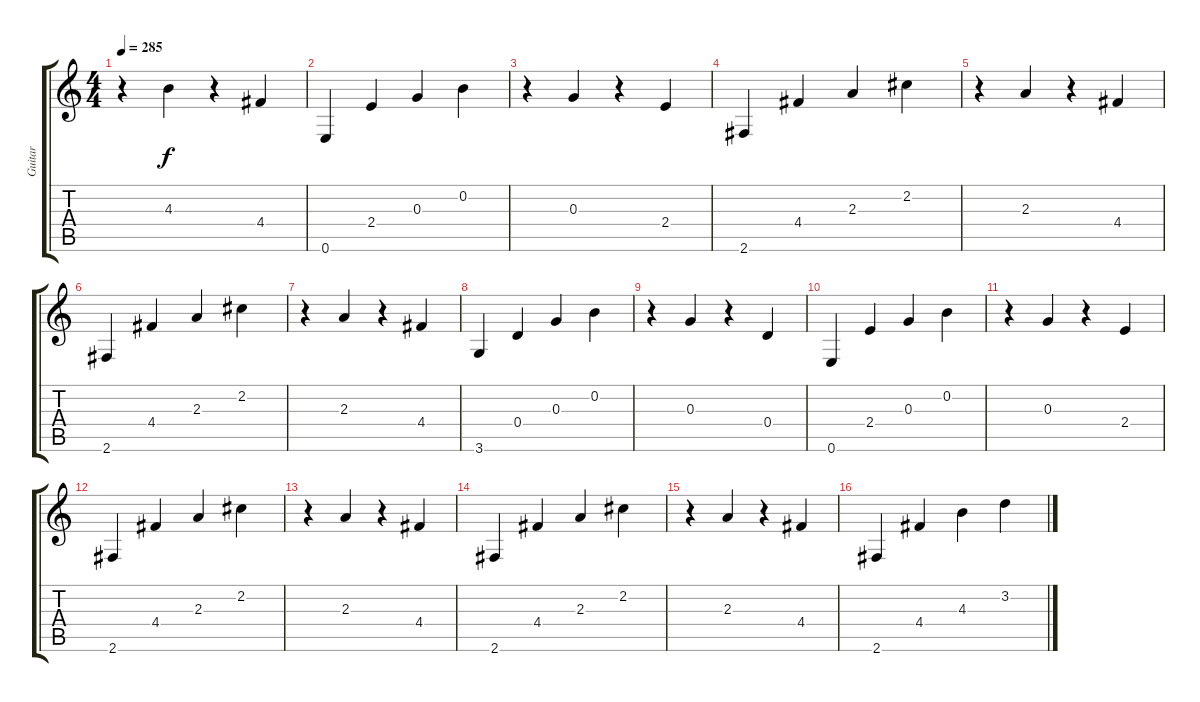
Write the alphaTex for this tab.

\track ("Guitar" "Guitar") {instrument acousticguitarsteel}
\staff {score tabs}
\tuning (E4 B3 G3 D3 A2 E2) {hide}
\ts (4 4)
\tempo 285
\clef g2
\ks c
r.4{dy f} 4.3.4 r.4 4.4.4 |
0.6.4 2.4.4 0.3.4 0.2.4 |
r.4 0.3.4 r.4 2.4.4 |
2.6.4 4.4.4 2.3.4 2.2.4 |
r.4 2.3.4 r.4 4.4.4 |
2.6.4 4.4.4 2.3.4 2.2.4 |
r.4 2.3.4 r.4 4.4.4 |
3.6.4 0.4.4 0.3.4 0.2.4 |
r.4 0.3.4 r.4 0.4.4 |
0.6.4 2.4.4 0.3.4 0.2.4 |
r.4 0.3.4 r.4 2.4.4 |
2.6.4 4.4.4 2.3.4 2.2.4 |
r.4 2.3.4 r.4 4.4.4 |
2.6.4 4.4.4 2.3.4 2.2.4 |
r.4 2.3.4 r.4 4.4.4 |
2.6.4 4.4.4 4.3.4 3.2.4
